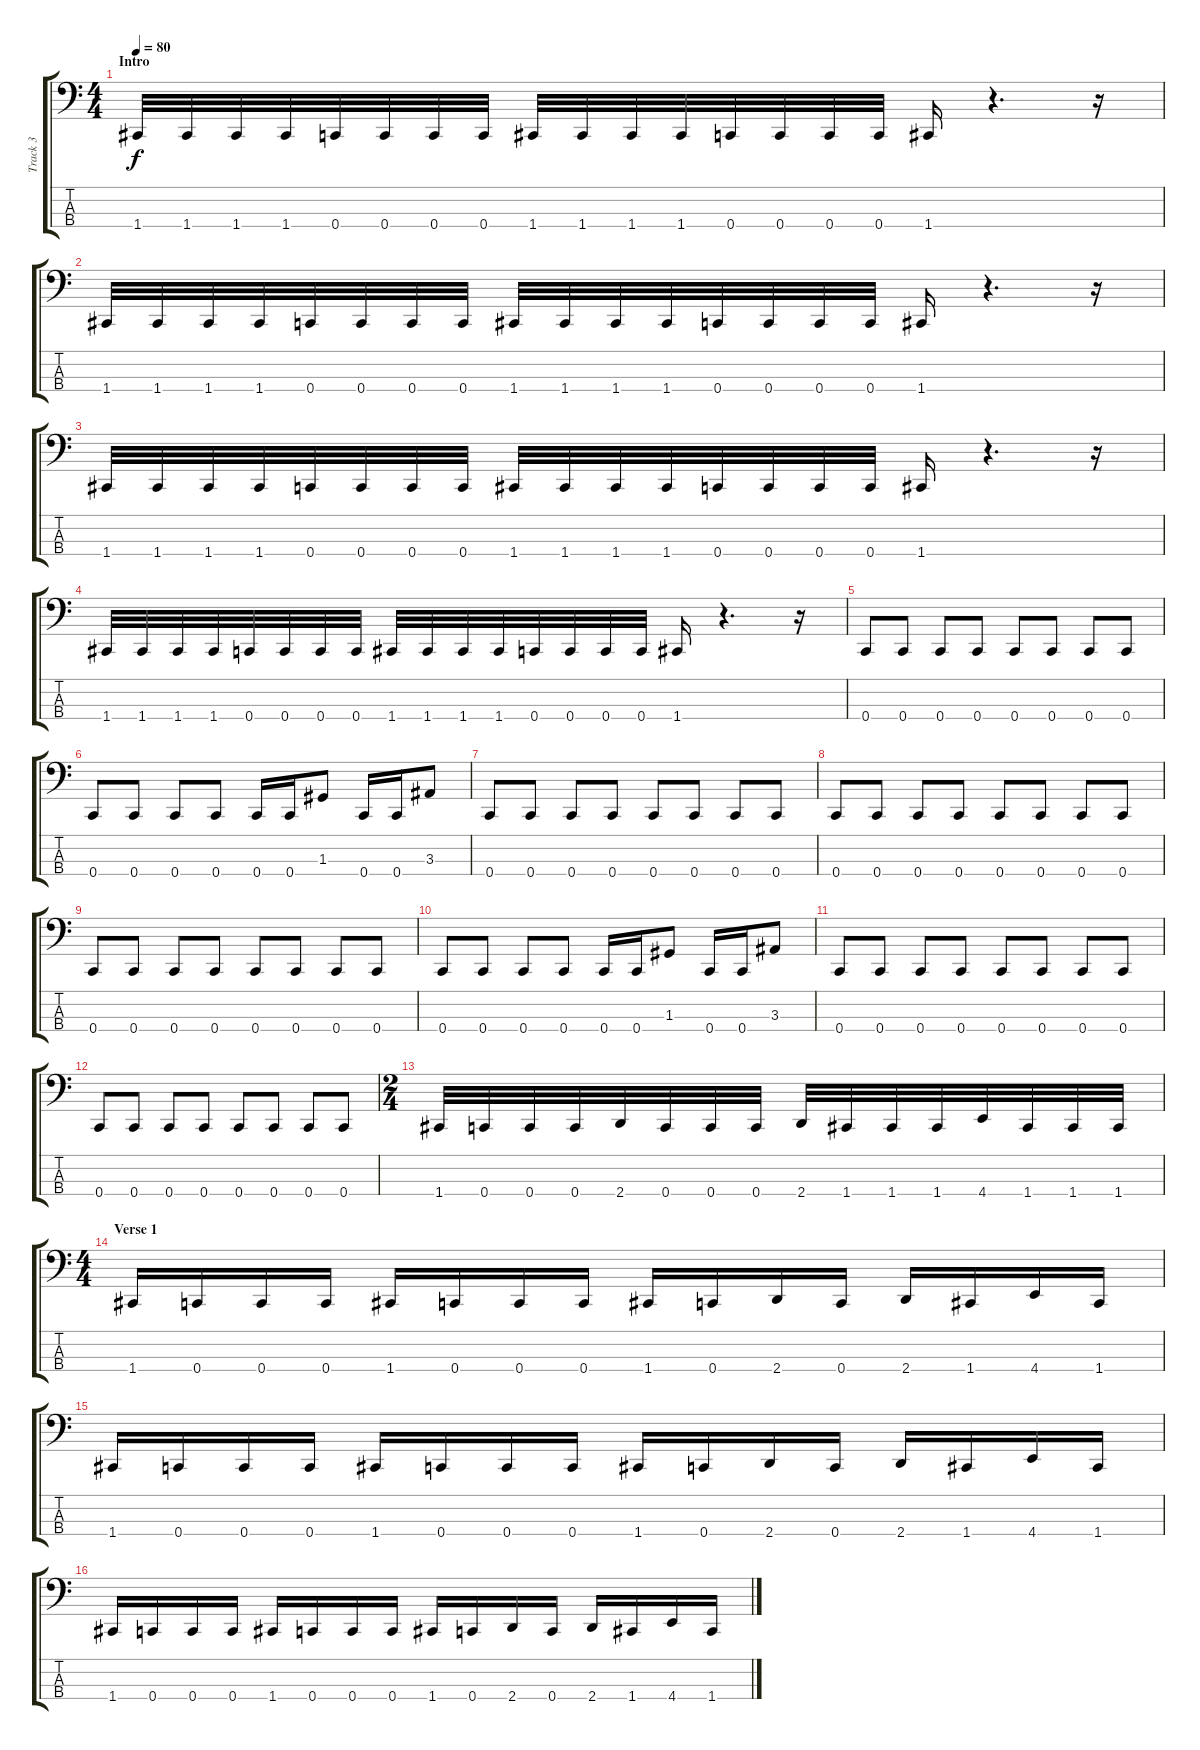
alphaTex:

\track ("Track 3" "Track 3") {instrument electricbasspick}
\staff {score tabs}
\tuning (F2 C2 G1 C1) {hide}
\ts (4 4)
\section ("" "Intro")
\tempo 80
\clef f4
\ks c
1.4.32{dy f instrument electricbasspick} 1.4.32 1.4.32 1.4.32 0.4.32 0.4.32 0.4.32 0.4.32 1.4.32 1.4.32 1.4.32 1.4.32 0.4.32 0.4.32 0.4.32 0.4.32 1.4.16 r.4{d} r.16 |
1.4.32 1.4.32 1.4.32 1.4.32 0.4.32 0.4.32 0.4.32 0.4.32 1.4.32 1.4.32 1.4.32 1.4.32 0.4.32 0.4.32 0.4.32 0.4.32 1.4.16 r.4{d} r.16 |
1.4.32 1.4.32 1.4.32 1.4.32 0.4.32 0.4.32 0.4.32 0.4.32 1.4.32 1.4.32 1.4.32 1.4.32 0.4.32 0.4.32 0.4.32 0.4.32 1.4.16 r.4{d} r.16 |
1.4.32 1.4.32 1.4.32 1.4.32 0.4.32 0.4.32 0.4.32 0.4.32 1.4.32 1.4.32 1.4.32 1.4.32 0.4.32 0.4.32 0.4.32 0.4.32 1.4.16 r.4{d} r.16 |
0.4.8 0.4.8 0.4.8 0.4.8 0.4.8 0.4.8 0.4.8 0.4.8 |
0.4.8 0.4.8 0.4.8 0.4.8 0.4.16 0.4.16 1.3.8 0.4.16 0.4.16 3.3.8 |
0.4.8 0.4.8 0.4.8 0.4.8 0.4.8 0.4.8 0.4.8 0.4.8 |
0.4.8 0.4.8 0.4.8 0.4.8 0.4.8 0.4.8 0.4.8 0.4.8 |
0.4.8 0.4.8 0.4.8 0.4.8 0.4.8 0.4.8 0.4.8 0.4.8 |
0.4.8 0.4.8 0.4.8 0.4.8 0.4.16 0.4.16 1.3.8 0.4.16 0.4.16 3.3.8 |
0.4.8 0.4.8 0.4.8 0.4.8 0.4.8 0.4.8 0.4.8 0.4.8 |
0.4.8 0.4.8 0.4.8 0.4.8 0.4.8 0.4.8 0.4.8 0.4.8 |
\ts (2 4)
1.4.32 0.4.32 0.4.32 0.4.32 2.4.32 0.4.32 0.4.32 0.4.32 2.4.32 1.4.32 1.4.32 1.4.32 4.4.32 1.4.32 1.4.32 1.4.32 |
\ts (4 4)
\section ("" "Verse 1")
1.4.16 0.4.16 0.4.16 0.4.16 1.4.16 0.4.16 0.4.16 0.4.16 1.4.16 0.4.16 2.4.16 0.4.16 2.4.16 1.4.16 4.4.16 1.4.16 |
1.4.16 0.4.16 0.4.16 0.4.16 1.4.16 0.4.16 0.4.16 0.4.16 1.4.16 0.4.16 2.4.16 0.4.16 2.4.16 1.4.16 4.4.16 1.4.16 |
1.4.16 0.4.16 0.4.16 0.4.16 1.4.16 0.4.16 0.4.16 0.4.16 1.4.16 0.4.16 2.4.16 0.4.16 2.4.16 1.4.16 4.4.16 1.4.16
